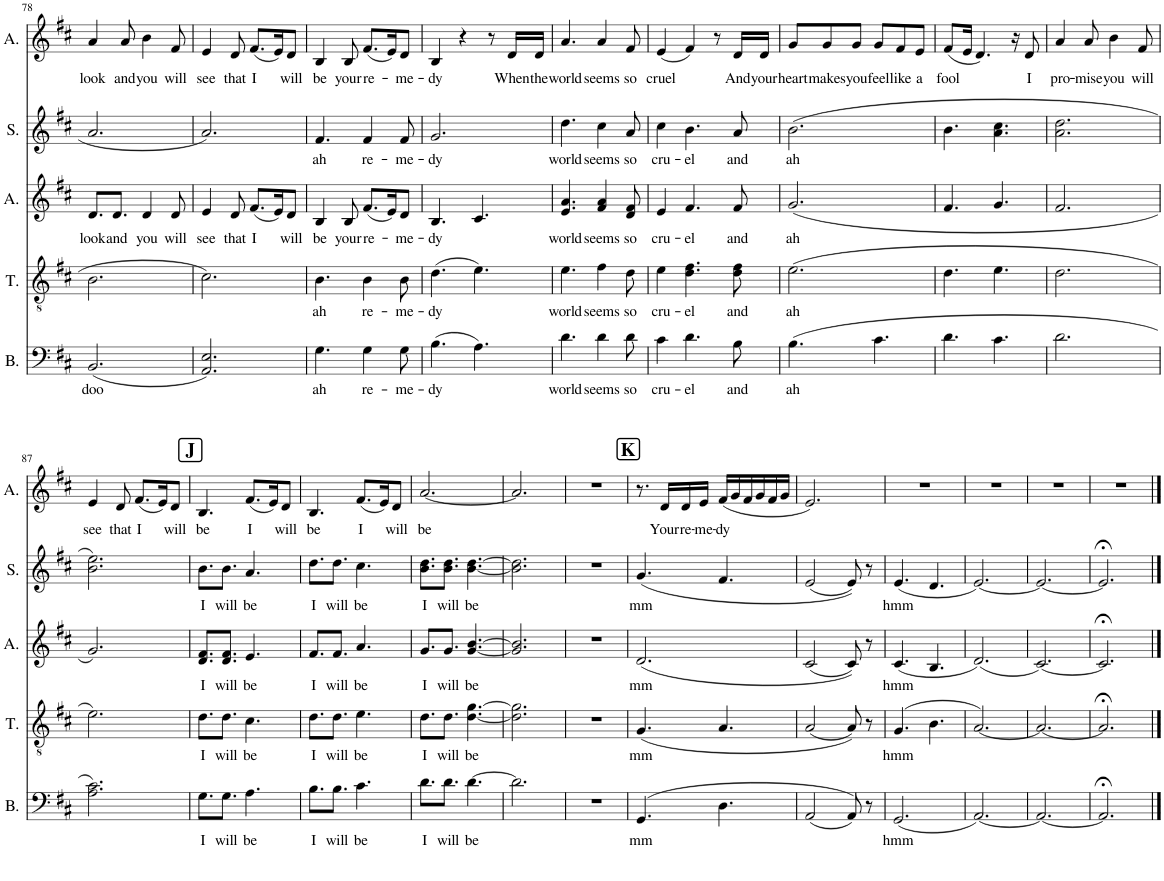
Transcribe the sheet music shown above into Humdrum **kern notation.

**kern	**text	**kern	**text	**kern	**text	**kern	**text	**kern	**text
*part5	*part5	*part4	*part4	*part3	*part3	*part2	*part2	*part1	*part1
*staff5	*staff5	*staff4	*staff4	*staff3	*staff3	*staff2	*staff2	*staff1	*staff1
*I"Bass	*	*I"Tenor	*	*I"Alto	*	*I"Soprano	*	*I"Alto	*
*I'B.	*	*I'T.	*	*I'A.	*	*I'S.	*	*I'A.	*
!!LO:PB:g=z
*clefF4	*	*clefGv2	*	*clefG2	*	*clefG2	*	*clefG2	*
*k[f#c#]	*	*k[f#c#]	*	*k[f#c#]	*	*k[f#c#]	*	*k[f#c#]	*
*M6/8	*	*M6/8	*	*M6/8	*	*M6/8	*	*M6/8	*
=78	=78	=78	=78	=78	=78	=78	=78	=78	=78
!	!LO:LY:b	!	!	!	!LO:LY:b	!	!	!	!LO:LY:b
(2.BB/	doo	2.B\	.	8.d/L	look	2.a/	.	4a/	look
!	!	!	!	!	!LO:LY:b	!	!	!	!
.	.	.	.	8.d/J	and	.	.	.	.
!	!	!	!	!	!	!	!	!	!LO:LY:b
.	.	.	.	.	.	.	.	8a/	and
!	!	!	!	!	!LO:LY:b	!	!	!	!LO:LY:b
.	.	.	.	4d/	you	.	.	4b\	you
!	!	!	!	!	!LO:LY:b	!	!	!	!LO:LY:b
.	.	.	.	8d/	will	.	.	8f#/	will
=79	=79	=79	=79	=79	=79	=79	=79	=79	=79
!	!	!	!	!	!LO:LY:b	!	!	!	!LO:LY:b
2.AA/ 2.E/)	.	2.c#\	.	4e/	see	2.a/	.	4e/	see
!	!	!	!	!	!LO:LY:b	!	!	!	!LO:LY:b
.	.	.	.	8d/	that	.	.	8d/	that
!	!	!	!	!	!LO:LY:b	!	!	!	!LO:LY:b
.	.	.	.	(8.f#/L	I	.	.	(8.f#/L	I
.	.	.	.	16e/K)	.	.	.	16e/K)	.
!	!	!	!	!	!LO:LY:b	!	!	!	!LO:LY:b
.	.	.	.	8d/J	will	.	.	8d/J	will
=80	=80	=80	=80	=80	=80	=80	=80	=80	=80
!	!LO:LY:b	!	!LO:LY:b	!	!LO:LY:b	!	!LO:LY:b	!	!LO:LY:b
4.G\	ah	4.B\	ah	4B/	be	4.f#/	ah	4B/	be
!	!	!	!	!	!LO:LY:b	!	!	!	!LO:LY:b
.	.	.	.	8B/	your	.	.	8B/	your
!	!LO:LY:b	!	!LO:LY:b	!	!LO:LY:b	!	!LO:LY:b	!	!LO:LY:b
4G\	re-	4B\	re-	(8.f#/L	re-	4f#/	re-	(8.f#/L	re-
.	.	.	.	16e/K)	.	.	.	16e/K)	.
!	!LO:LY:b	!	!LO:LY:b	!	!LO:LY:b	!	!LO:LY:b	!	!LO:LY:b
8G\	-me-	8B\	-me-	8d/J	-me-	8f#/	-me-	8d/J	-me-
=81	=81	=81	=81	=81	=81	=81	=81	=81	=81
!	!LO:LY:b	!	!LO:LY:b	!	!LO:LY:b	!	!LO:LY:b	!	!LO:LY:b
(4.B\	-dy	(4.d\	-dy	4.B/	-dy	2.g/	-dy	4B/	-dy
.	.	.	.	.	.	.	.	4r	.
4.A\)	.	4.e\)	.	4.c#/	.	.	.	.	.
.	.	.	.	.	.	.	.	8r	.
!	!	!	!	!	!	!	!	!	!LO:LY:b
.	.	.	.	.	.	.	.	16d/LL	When
!	!	!	!	!	!	!	!	!	!LO:LY:b
.	.	.	.	.	.	.	.	16d/JJ	the
=82	=82	=82	=82	=82	=82	=82	=82	=82	=82
!	!LO:LY:b	!	!LO:LY:b	!	!LO:LY:b	!	!LO:LY:b	!	!LO:LY:b
4.d\	world	4.e\	world	4.e/ 4.a/	world	4.dd\	world	4.a/	world
!	!LO:LY:b	!	!LO:LY:b	!	!LO:LY:b	!	!LO:LY:b	!	!LO:LY:b
4d\	seems	4f#\	seems	4f#/ 4a/	seems	4cc#\	seems	4a/	seems
!	!LO:LY:b	!	!LO:LY:b	!	!LO:LY:b	!	!LO:LY:b	!	!LO:LY:b
8d\	so	8d\	so	8d/ 8f#/	so	8a/	so	8f#/	so
=83	=83	=83	=83	=83	=83	=83	=83	=83	=83
!	!LO:LY:b	!	!LO:LY:b	!	!LO:LY:b	!	!LO:LY:b	!	!LO:LY:b
4c#\	cru-	4e\	cru-	4e/	cru-	4cc#\	cru-	(4e/	cruel
!	!LO:LY:b	!	!LO:LY:b	!	!LO:LY:b	!	!LO:LY:b	!	!
4.d\	-el	4.d\ 4.f#\	-el	4.f#/	-el	4.b\	-el	4f#/)	.
.	.	.	.	.	.	.	.	8r	.
!	!LO:LY:b	!	!LO:LY:b	!	!LO:LY:b	!	!LO:LY:b	!	!LO:LY:b
8B\	and	8d\ 8f#\	and	8f#/	and	8a/	and	16d/LL	And
!	!	!	!	!	!	!	!	!	!LO:LY:b
.	.	.	.	.	.	.	.	16d/JJ	your
=84	=84	=84	=84	=84	=84	=84	=84	=84	=84
!	!LO:LY:b	!	!LO:LY:b	!	!LO:LY:b	!	!LO:LY:b	!	!LO:LY:b
(4.B\	ah	(2.e\	ah	(2.g/	ah	(2.b\	ah	8g/L	heart
!	!	!	!	!	!	!	!	!	!LO:LY:b
.	.	.	.	.	.	.	.	8g/	makes
!	!	!	!	!	!	!	!	!	!LO:LY:b
.	.	.	.	.	.	.	.	8g/J	you
!	!	!	!	!	!	!	!	!	!LO:LY:b
4.c#\	.	.	.	.	.	.	.	8g/L	feel
!	!	!	!	!	!	!	!	!	!LO:LY:b
.	.	.	.	.	.	.	.	8f#/	like
!	!	!	!	!	!	!	!	!	!LO:LY:b
.	.	.	.	.	.	.	.	8e/J	a
=85	=85	=85	=85	=85	=85	=85	=85	=85	=85
!	!	!	!	!	!	!	!	!	!LO:LY:b
4.d\	.	4.d\	.	4.f#/	.	4.b\	.	(8f#/L	fool
.	.	.	.	.	.	.	.	16e/Jk	.
.	.	.	.	.	.	.	.	4.d/)	.
4.c#\	.	4.e\	.	4.g/	.	4.a\ 4.cc#\	.	.	.
.	.	.	.	.	.	.	.	16r	.
!	!	!	!	!	!	!	!	!	!LO:LY:b
.	.	.	.	.	.	.	.	8d/	I
=86	=86	=86	=86	=86	=86	=86	=86	=86	=86
!	!	!	!	!	!	!	!	!	!LO:LY:b
2.d\	.	2.d\	.	2.f#/	.	2.a\ 2.dd\	.	4a/	pro-
!	!	!	!	!	!	!	!	!	!LO:LY:b
.	.	.	.	.	.	.	.	8a/	-mise
!	!	!	!	!	!	!	!	!	!LO:LY:b
.	.	.	.	.	.	.	.	4b\	you
!	!	!	!	!	!	!	!	!	!LO:LY:b
.	.	.	.	.	.	.	.	8f#/	will
!!LO:LB:g=z
=87	=87	=87	=87	=87	=87	=87	=87	=87	=87
!	!	!	!	!	!	!	!	!	!LO:LY:b
2.A\ 2.c#\)	.	2.e\)	.	2.g/)	.	2.b\ 2.ee\)	.	4e/	see
!	!	!	!	!	!	!	!	!	!LO:LY:b
.	.	.	.	.	.	.	.	8d/	that
!	!	!	!	!	!	!	!	!	!LO:LY:b
.	.	.	.	.	.	.	.	(8.f#/L	I
.	.	.	.	.	.	.	.	16e/K)	.
!	!	!	!	!	!	!	!	!	!LO:LY:b
.	.	.	.	.	.	.	.	8d/J	will
!!LO:REH:place=s1:a:B:cj:fs=14:t=J
=88	=88	=88	=88	=88	=88	=88	=88	=88	=88
!	!LO:LY:b	!	!LO:LY:b	!	!LO:LY:b	!	!LO:LY:b	!	!LO:LY:b
8.G\L	I	8.d\L	I	8.d/ 8.f#/L	I	8.b\L	I	4.B/	be
!	!LO:LY:b	!	!LO:LY:b	!	!LO:LY:b	!	!LO:LY:b	!	!
8.G\J	will	8.d\J	will	8.d/ 8.f#/J	will	8.b\J	will	.	.
!	!LO:LY:b	!	!LO:LY:b	!	!LO:LY:b	!	!LO:LY:b	!	!LO:LY:b
4.A\	be	4.c#\	be	4.e/	be	4.a/	be	(8.f#/L	I
.	.	.	.	.	.	.	.	16e/K)	.
!	!	!	!	!	!	!	!	!	!LO:LY:b
.	.	.	.	.	.	.	.	8d/J	will
=89	=89	=89	=89	=89	=89	=89	=89	=89	=89
!	!LO:LY:b	!	!LO:LY:b	!	!LO:LY:b	!	!LO:LY:b	!	!LO:LY:b
8.B\L	I	8.d\L	I	8.f#/L	I	8.dd\L	I	4.B/	be
!	!LO:LY:b	!	!LO:LY:b	!	!LO:LY:b	!	!LO:LY:b	!	!
8.B\J	will	8.d\J	will	8.f#/J	will	8.dd\J	will	.	.
!	!LO:LY:b	!	!LO:LY:b	!	!LO:LY:b	!	!LO:LY:b	!	!LO:LY:b
4.c#\	be	4.e\	be	4.a/	be	4.cc#\	be	(8.f#/L	I
.	.	.	.	.	.	.	.	16e/K)	.
!	!	!	!	!	!	!	!	!	!LO:LY:b
.	.	.	.	.	.	.	.	8d/J	will
=90	=90	=90	=90	=90	=90	=90	=90	=90	=90
!	!LO:LY:b	!	!LO:LY:b	!	!LO:LY:b	!	!LO:LY:b	!	!LO:LY:b
8.d\L	I	8.d\L	I	8.g/L	I	8.b\ 8.dd\L	I	[2.a/	be
!	!LO:LY:b	!	!LO:LY:b	!	!LO:LY:b	!	!LO:LY:b	!	!
8.d\J	will	8.d\J	will	8.g/J	will	8.b\ 8.dd\J	will	.	.
!	!LO:LY:b	!	!LO:LY:b	!	!LO:LY:b	!	!LO:LY:b	!	!
[4.d\	be	[4.d\ [4.g\	be	[4.g/ [4.b/	be	[4.b\ [4.dd\	be	.	.
=91	=91	=91	=91	=91	=91	=91	=91	=91	=91
2.d\]	.	2.d\] 2.g\]	.	2.g/] 2.b/]	.	2.b\] 2.dd\]	.	2.a/]	.
=92	=92	=92	=92	=92	=92	=92	=92	=92	=92
2.r	.	2.r	.	2.r	.	2.r	.	2.r	.
!!LO:REH:place=s1:a:B:cj:fs=14:t=K
=93	=93	=93	=93	=93	=93	=93	=93	=93	=93
!	!LO:LY:b	!	!LO:LY:b	!	!LO:LY:b	!	!LO:LY:b	!	!
(4.GG/	mm	(4.G/	mm	(2.d/	mm	(4.g/	mm	8.r	.
!	!	!	!	!	!	!	!	!	!LO:LY:b
.	.	.	.	.	.	.	.	16d/LL	Your
!	!	!	!	!	!	!	!	!	!LO:LY:b
.	.	.	.	.	.	.	.	16d/	re-
!	!	!	!	!	!	!	!	!	!LO:LY:b
.	.	.	.	.	.	.	.	16e/JJ	-me-
!	!	!	!	!	!	!	!	!	!LO:LY:b
4.D\	.	4.A/	.	.	.	4.f#/	.	(16f#/LL	-dy
.	.	.	.	.	.	.	.	16g/	.
.	.	.	.	.	.	.	.	16f#/	.
.	.	.	.	.	.	.	.	16g/	.
.	.	.	.	.	.	.	.	16f#/	.
.	.	.	.	.	.	.	.	16g/JJ	.
=94	=94	=94	=94	=94	=94	=94	=94	=94	=94
(2AA/	.	(2A/	.	(2c#/	.	(2e/	.	2.e/)	.
8AA/))	.	8A/))	.	8c#/))	.	8e/))	.	.	.
8r	.	8r	.	8r	.	8r	.	.	.
=95	=95	=95	=95	=95	=95	=95	=95	=95	=95
!	!LO:LY:b	!	!LO:LY:b	!	!LO:LY:b	!	!LO:LY:b	!	!
(2.GG/	hmm	(4.G/	hmm	(4.c#/	hmm	(4.e/	hmm	2.r	.
.	.	4.B\	.	4.B/	.	4.d/	.	.	.
=96	=96	=96	=96	=96	=96	=96	=96	=96	=96
[2.AA/)	.	[2.A/)	.	(2.d/)	.	[2.e/)	.	2.r	.
=97	=97	=97	=97	=97	=97	=97	=97	=97	=97
2.AA/_	.	2.A/_	.	[2.c#/)	.	2.e/_	.	2.r	.
=98	=98	=98	=98	=98	=98	=98	=98	=98	=98
2.AA;</]	.	2.A;</]	.	2.c#;</]	.	2.e;</]	.	2.r	.
==	==	==	==	==	==	==	==	==	==
*-	*-	*-	*-	*-	*-	*-	*-	*-	*-
